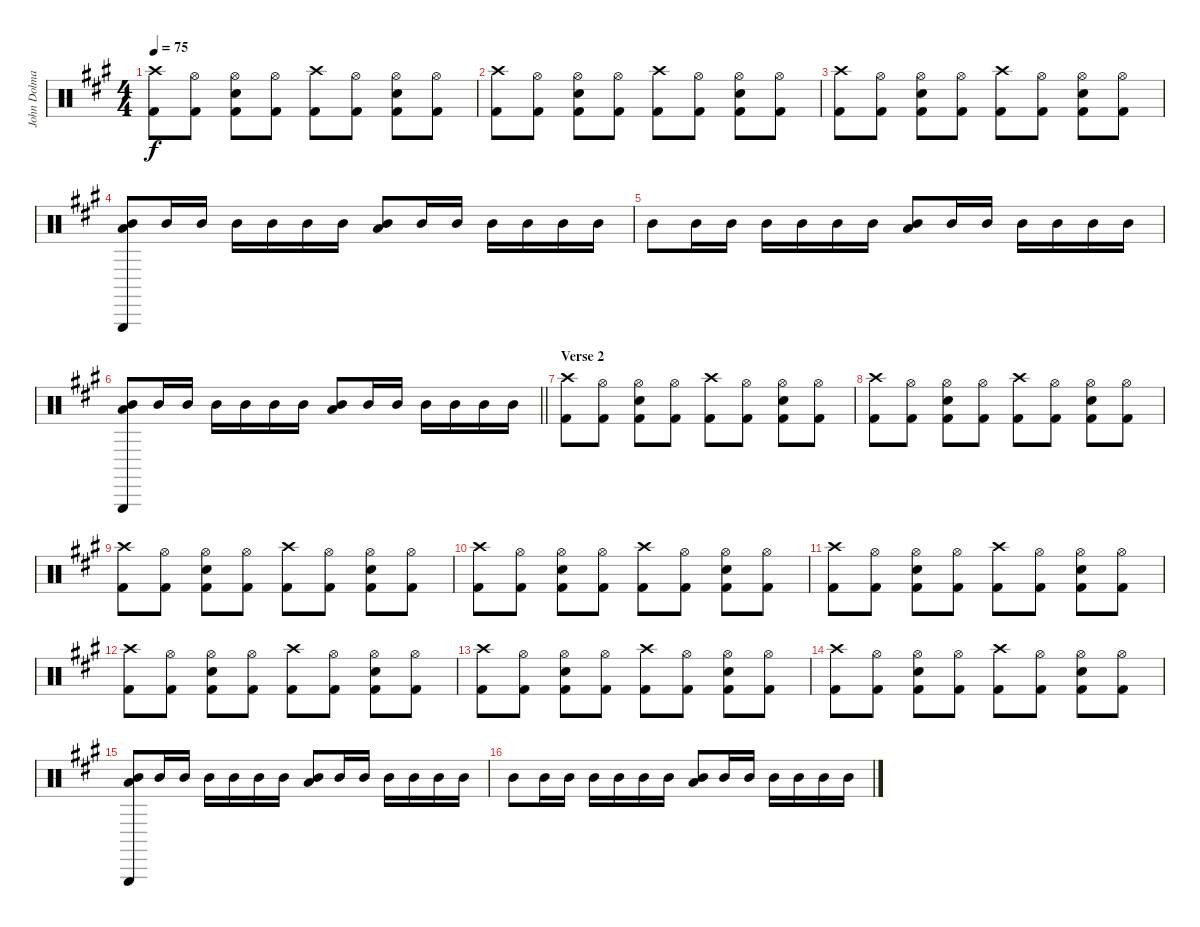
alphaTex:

\track ("John Dolmayan [Drums]" "John Dolma") {instrument percussion}
\staff {score}
\articulation defaults
\ts (4 4)
\tempo 75
\clef neutral
\ks f#minor
("Crash high (hit)" "Kick (hit) 2").8{dy f} ("Hi-Hat (open)" "Kick (hit) 2").8 ("Hi-Hat (open)" "Kick (hit) 2" "Electric Snare (hit)").8 ("Hi-Hat (open)" "Kick (hit) 2").8 ("Crash high (hit)" "Kick (hit) 2").8 ("Hi-Hat (open)" "Kick (hit) 2").8 ("Hi-Hat (open)" "Kick (hit) 2" "Electric Snare (hit)").8 ("Hi-Hat (open)" "Kick (hit) 2").8 |
("Crash high (hit)" "Kick (hit) 2").8 ("Hi-Hat (open)" "Kick (hit) 2").8 ("Hi-Hat (open)" "Kick (hit) 2" "Electric Snare (hit)").8 ("Hi-Hat (open)" "Kick (hit) 2").8 ("Crash high (hit)" "Kick (hit) 2").8 ("Hi-Hat (open)" "Kick (hit) 2").8 ("Hi-Hat (open)" "Kick (hit) 2" "Electric Snare (hit)").8 ("Hi-Hat (open)" "Kick (hit) 2").8 |
("Crash high (hit)" "Kick (hit) 2").8 ("Hi-Hat (open)" "Kick (hit) 2").8 ("Hi-Hat (open)" "Kick (hit) 2" "Electric Snare (hit)").8 ("Hi-Hat (open)" "Kick (hit) 2").8 ("Crash high (hit)" "Kick (hit) 2").8 ("Hi-Hat (open)" "Kick (hit) 2").8 ("Hi-Hat (open)" "Kick (hit) 2" "Electric Snare (hit)").8 ("Hi-Hat (open)" "Kick (hit) 2").8 |
("Triangle (hit)" "Low Floor Tom (hit)" "Mid Tom (hit)").8 "Mid Tom (hit)".16 "Mid Tom (hit)".16 "Mid Tom (hit)".16 "Mid Tom (hit)".16 "Mid Tom (hit)".16 "Mid Tom (hit)".16 ("Low Floor Tom (hit)" "Mid Tom (hit)").8 "Mid Tom (hit)".16 "Mid Tom (hit)".16 "Mid Tom (hit)".16 "Mid Tom (hit)".16 "Mid Tom (hit)".16 "Mid Tom (hit)".16 |
"Mid Tom (hit)".8 "Mid Tom (hit)".16 "Mid Tom (hit)".16 "Mid Tom (hit)".16 "Mid Tom (hit)".16 "Mid Tom (hit)".16 "Mid Tom (hit)".16 ("Low Floor Tom (hit)" "Mid Tom (hit)").8 "Mid Tom (hit)".16 "Mid Tom (hit)".16 "Mid Tom (hit)".16 "Mid Tom (hit)".16 "Mid Tom (hit)".16 "Mid Tom (hit)".16 |
\barLineRight lightlight
("Triangle (hit)" "Low Floor Tom (hit)" "Mid Tom (hit)").8 "Mid Tom (hit)".16 "Mid Tom (hit)".16 "Mid Tom (hit)".16 "Mid Tom (hit)".16 "Mid Tom (hit)".16 "Mid Tom (hit)".16 ("Low Floor Tom (hit)" "Mid Tom (hit)").8 "Mid Tom (hit)".16 "Mid Tom (hit)".16 "Mid Tom (hit)".16 "Mid Tom (hit)".16 "Mid Tom (hit)".16 "Mid Tom (hit)".16 |
\section ("" "Verse 2")
("Crash high (hit)" "Kick (hit) 2").8 ("Hi-Hat (open)" "Kick (hit) 2").8 ("Hi-Hat (open)" "Kick (hit) 2" "Electric Snare (hit)").8 ("Hi-Hat (open)" "Kick (hit) 2").8 ("Crash high (hit)" "Kick (hit) 2").8 ("Hi-Hat (open)" "Kick (hit) 2").8 ("Hi-Hat (open)" "Kick (hit) 2" "Electric Snare (hit)").8 ("Hi-Hat (open)" "Kick (hit) 2").8 |
("Crash high (hit)" "Kick (hit) 2").8 ("Hi-Hat (open)" "Kick (hit) 2").8 ("Hi-Hat (open)" "Kick (hit) 2" "Electric Snare (hit)").8 ("Hi-Hat (open)" "Kick (hit) 2").8 ("Crash high (hit)" "Kick (hit) 2").8 ("Hi-Hat (open)" "Kick (hit) 2").8 ("Hi-Hat (open)" "Kick (hit) 2" "Electric Snare (hit)").8 ("Hi-Hat (open)" "Kick (hit) 2").8 |
("Crash high (hit)" "Kick (hit) 2").8 ("Hi-Hat (open)" "Kick (hit) 2").8 ("Hi-Hat (open)" "Kick (hit) 2" "Electric Snare (hit)").8 ("Hi-Hat (open)" "Kick (hit) 2").8 ("Crash high (hit)" "Kick (hit) 2").8 ("Hi-Hat (open)" "Kick (hit) 2").8 ("Hi-Hat (open)" "Kick (hit) 2" "Electric Snare (hit)").8 ("Hi-Hat (open)" "Kick (hit) 2").8 |
("Crash high (hit)" "Kick (hit) 2").8 ("Hi-Hat (open)" "Kick (hit) 2").8 ("Hi-Hat (open)" "Kick (hit) 2" "Electric Snare (hit)").8 ("Hi-Hat (open)" "Kick (hit) 2").8 ("Crash high (hit)" "Kick (hit) 2").8 ("Hi-Hat (open)" "Kick (hit) 2").8 ("Hi-Hat (open)" "Kick (hit) 2" "Electric Snare (hit)").8 ("Hi-Hat (open)" "Kick (hit) 2").8 |
("Crash high (hit)" "Kick (hit) 2").8 ("Hi-Hat (open)" "Kick (hit) 2").8 ("Hi-Hat (open)" "Kick (hit) 2" "Electric Snare (hit)").8 ("Hi-Hat (open)" "Kick (hit) 2").8 ("Crash high (hit)" "Kick (hit) 2").8 ("Hi-Hat (open)" "Kick (hit) 2").8 ("Hi-Hat (open)" "Kick (hit) 2" "Electric Snare (hit)").8 ("Hi-Hat (open)" "Kick (hit) 2").8 |
("Crash high (hit)" "Kick (hit) 2").8 ("Hi-Hat (open)" "Kick (hit) 2").8 ("Hi-Hat (open)" "Kick (hit) 2" "Electric Snare (hit)").8 ("Hi-Hat (open)" "Kick (hit) 2").8 ("Crash high (hit)" "Kick (hit) 2").8 ("Hi-Hat (open)" "Kick (hit) 2").8 ("Hi-Hat (open)" "Kick (hit) 2" "Electric Snare (hit)").8 ("Hi-Hat (open)" "Kick (hit) 2").8 |
("Crash high (hit)" "Kick (hit) 2").8 ("Hi-Hat (open)" "Kick (hit) 2").8 ("Hi-Hat (open)" "Kick (hit) 2" "Electric Snare (hit)").8 ("Hi-Hat (open)" "Kick (hit) 2").8 ("Crash high (hit)" "Kick (hit) 2").8 ("Hi-Hat (open)" "Kick (hit) 2").8 ("Hi-Hat (open)" "Kick (hit) 2" "Electric Snare (hit)").8 ("Hi-Hat (open)" "Kick (hit) 2").8 |
("Crash high (hit)" "Kick (hit) 2").8 ("Hi-Hat (open)" "Kick (hit) 2").8 ("Hi-Hat (open)" "Kick (hit) 2" "Electric Snare (hit)").8 ("Hi-Hat (open)" "Kick (hit) 2").8 ("Crash high (hit)" "Kick (hit) 2").8 ("Hi-Hat (open)" "Kick (hit) 2").8 ("Hi-Hat (open)" "Kick (hit) 2" "Electric Snare (hit)").8 ("Hi-Hat (open)" "Kick (hit) 2").8 |
("Triangle (hit)" "Low Floor Tom (hit)" "Mid Tom (hit)").8 "Mid Tom (hit)".16 "Mid Tom (hit)".16 "Mid Tom (hit)".16 "Mid Tom (hit)".16 "Mid Tom (hit)".16 "Mid Tom (hit)".16 ("Low Floor Tom (hit)" "Mid Tom (hit)").8 "Mid Tom (hit)".16 "Mid Tom (hit)".16 "Mid Tom (hit)".16 "Mid Tom (hit)".16 "Mid Tom (hit)".16 "Mid Tom (hit)".16 |
"Mid Tom (hit)".8 "Mid Tom (hit)".16 "Mid Tom (hit)".16 "Mid Tom (hit)".16 "Mid Tom (hit)".16 "Mid Tom (hit)".16 "Mid Tom (hit)".16 ("Low Floor Tom (hit)" "Mid Tom (hit)").8 "Mid Tom (hit)".16 "Mid Tom (hit)".16 "Mid Tom (hit)".16 "Mid Tom (hit)".16 "Mid Tom (hit)".16 "Mid Tom (hit)".16
